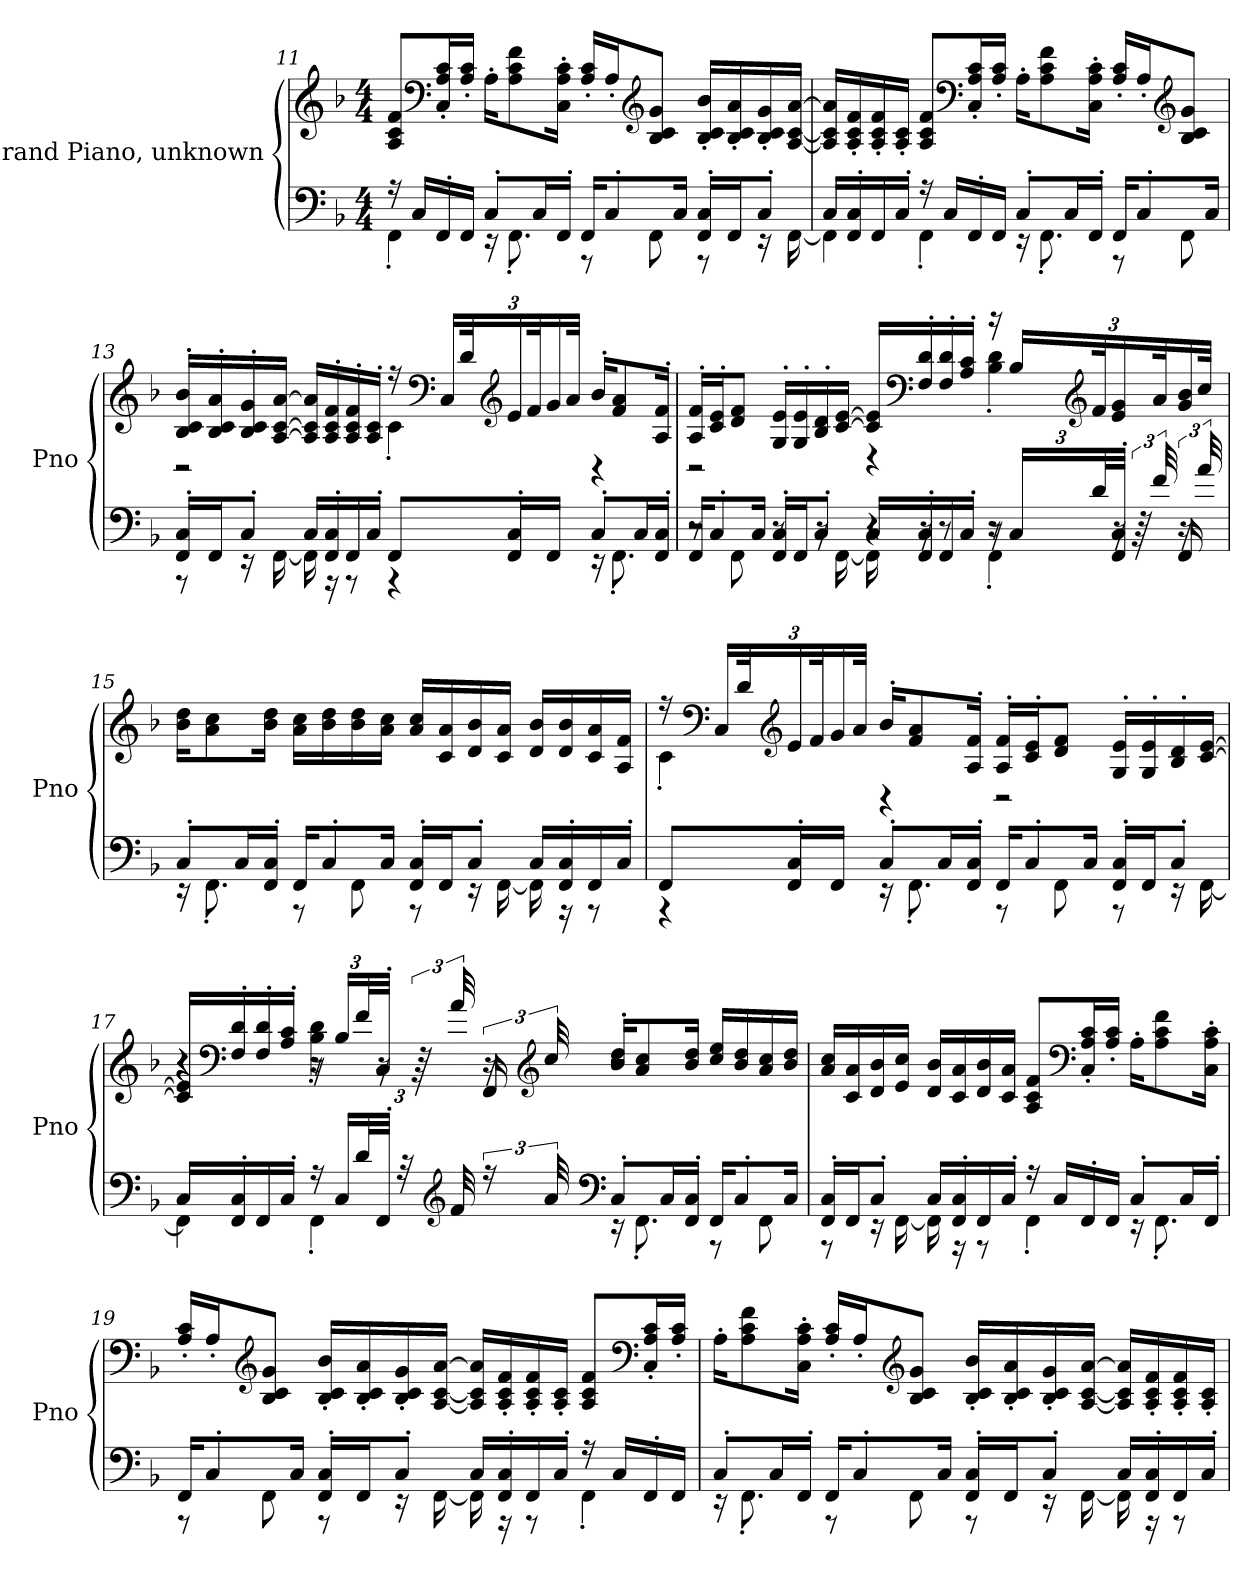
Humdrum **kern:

**kern	**kern
*part1	*part1
*staff2	*staff1
*I"Grand Piano, unknown	*
*I'Pno	*
!!LO:LB:g=z
*clefF4	*clefG2
*k[b-]	*k[b-]
*M4/4	*M4/4
=11	=11
*^	*
16r	4FF'\	8A/ 8c/ 8f/L
16C/LL	.	.
*	*	*clefF4
16FF'/	.	16C/' 16A/' 16c/'L
16FF/JJ	.	16A/' 16c/'JJ
8C'/L	16r	16A'\KL
.	8.FF'\	8A\ 8c\ 8f\
16C/L	.	.
16FF'/JJ	.	16C\' 16A\' 16c\'Jk
16FF/KL	8r	16A/' 16c/'LL
8C'/	.	16A'/J
*	*	*clefG2
.	8FF\	8B-/ 8c/ 8g/J
16C/Jk	.	.
16FF/' 16C/'LL	8r	16B-/' 16c/' 16b-/'LL
16FF/J	.	16B-/' 16c/' 16a/'
8C'/J	16r	16B-/' 16c/' 16g/'
.	[16FF\	[16A/ [16c/ [16a/JJ
=12	=12	=12
16C/LL	4FF\]	16A/] 16c/] 16a/]LL
16FF/' 16C/'	.	16A/' 16c/' 16f/'
16FF/	.	16A/' 16c/' 16f/'
16C'/JJ	.	16A/' 16c/'JJ
16r	4FF'\	8A/ 8c/ 8f/L
16C/LL	.	.
*	*	*clefF4
16FF'/	.	16C/' 16A/' 16c/'L
16FF/JJ	.	16A/' 16c/'JJ
8C'/L	16r	16A'\KL
.	8.FF'\	8A\ 8c\ 8f\
16C/L	.	.
16FF'/JJ	.	16C\' 16A\' 16c\'Jk
16FF/KL	8r	16A/' 16c/'LL
8C'/	.	16A'/J
*	*	*clefG2
.	8FF\	8B-/ 8c/ 8g/J
16C/Jk	.	.
!!LO:PB:g=z
=13	=13	=13
*	*	*^
16FF/' 16C/'LL	8r	16B-/' 16c/' 16b-/'LL	2r
16FF/J	.	16B-/' 16c/' 16a/'	.
8C'/J	16r	16B-/' 16c/' 16g/'	.
.	[16FF\	[16A/ [16c/ [16a/JJ	.
16C/LL	16FF\]	16A/] 16c/] 16a/]LL	.
16FF/' 16C/'	16r	16A/' 16c/' 16f/'	.
16FF/	8r	16A/' 16c/' 16f/'	.
16C'/JJ	.	16A/' 16c/'JJ	.
8FF/L	4r	16r	4c'\
*	*	*clefF4	*
*	*	*Xbrackettup	*
.	.	24C/LL	.
.	.	48d/K	.
*	*	*clefG2	*
16FF/' 16C/'L	.	24e/	.
.	.	48f/K	.
16FF/JJ	.	24g/	.
.	.	48a/JJk	.
8C'/L	16r	16b-'/KL	4r
.	8.FF'\	8f/ 8a/	.
16C/L	.	.	.
16FF/' 16C/'JJ	.	16A/' 16f/'Jk	.
!!LO:LB:g=z	!!
=14	=14	=14	=14
*	*^	*	*
16FF/KL	8r	2r	16A/' 16f/'LL	2r
8C'/	.	.	16c/' 16e/'J	.
.	8FF\	.	8d/ 8f/J	.
16C/Jk	.	.	.	.
16FF/' 16C/'LL	8r	.	16G/' 16e/'LL	.
16FF/J	.	.	16G/' 16e/'	.
8C'/J	16r	.	16B-/' 16d/'	.
.	[16FF\	.	[16c/ [16e/JJ	.
16C/LL	16FF\]	4r	16c/] 16e/]LL	4r
*	*	*	*clefF4	*
16FF/' 16C/'	16r	.	16F/' 16d/'	.
16FF/	8r	.	16F/' 16d/'	.
16C'/JJ	.	.	16A/' 16c/'JJ	.
16r	4FF'\	8r	16r	4B-\' 4d\'
*Xbrackettup	*	*	*	*
24C/LL	.	.	24B-/LL	.
*	*	*	*clefG2	*
48d/L	.	.	48f/K	.
32FF/' 32C/'JJJ	.	16r	24e/ 24g/	.
*brackettup	*	*	*	*
96r	.	.	.	.
48f/	.	.	48a/K	.
24r	.	16FF/	24g/ 24b-/	.
48a/	.	.	48cc/JJk	.
*	*v	*v	*	*
*	*	*v	*v
!!LO:LB:g=z
=15	=15	=15
8C'/L	16r	16b-\ 16dd\KL
.	8.FF'\	8a\ 8cc\
16C/L	.	.
16FF/' 16C/'JJ	.	16b-\ 16dd\Jk
16FF/KL	8r	16a\ 16cc\LL
8C'/	.	16b-\ 16dd\
.	8FF\	16b-\ 16dd\
16C/Jk	.	16a\ 16cc\JJ
16FF/' 16C/'LL	8r	16a/ 16cc/LL
16FF/J	.	16c/ 16a/
8C'/J	16r	16d/ 16b-/
.	[16FF\	16c/ 16a/JJ
16C/LL	16FF\]	16d/ 16b-/LL
16FF/' 16C/'	16r	16d/ 16b-/
16FF/	8r	16c/ 16a/
16C'/JJ	.	16A/ 16f/JJ
=16	=16	=16
*	*	*^
8FF/L	4r	16r	4c'\
*	*	*clefF4	*
.	.	24C/LL	.
.	.	48d/K	.
*	*	*clefG2	*
16FF/' 16C/'L	.	24e/	.
.	.	48f/K	.
16FF/JJ	.	24g/	.
.	.	48a/JJk	.
8C'/L	16r	16b-'/KL	4r
.	8.FF'\	8f/ 8a/	.
16C/L	.	.	.
16FF/' 16C/'JJ	.	16A/' 16f/'Jk	.
16FF/KL	8r	16A/' 16f/'LL	2r
8C'/	.	16c/' 16e/'J	.
.	8FF\	8d/ 8f/J	.
16C/Jk	.	.	.
16FF/' 16C/'LL	8r	16G/' 16e/'LL	.
16FF/J	.	16G/' 16e/'	.
8C'/J	16r	16B-/' 16d/'	.
.	[16FF\	[16c/ [16e/JJ	.
!!LO:LB:g=z
=17	=17	=17	=17
*	*	*	*^
16C/LL	4FF\]	16c/] 16e/]LL	4r	4r
*	*	*clefF4	*	*
16FF/' 16C/'	.	16F/' 16d/'	.	.
16FF/	.	16F/' 16d/'	.	.
16C'/JJ	.	16A/' 16c/'JJ	.	.
16r	4FF'\	16r	4B-\' 4d\'	8r
*Xbrackettup	*	*	*	*
24C/LL	.	24B-/LL	.	.
48d/L	.	48f/L	.	.
*brackettup	*	*	*	*
48FF'/JJJ	.	32C'/JJJ	.	16r
48r	.	.	.	.
*	*	*brackettup	*	*
.	.	96r	.	.
*clefG2	*	*	*	*
48f/	.	48a/	.	.
24r	.	24r	.	16FF/
*	*	*clefG2	*	*
48a/	.	48cc/	.	.
*clefF4	*	*	*	*
8C'/L	16r	16b-/' 16dd/'KL	2r	2r
.	8.FF'\	8a/ 8cc/	.	.
16C/L	.	.	.	.
16FF/' 16C/'JJ	.	16b-/ 16dd/Jk	.	.
16FF/KL	8r	16cc/ 16ee/LL	.	.
8C'/	.	16b-/ 16dd/	.	.
.	8FF\	16a/ 16cc/	.	.
16C/Jk	.	16b-/ 16dd/JJ	.	.
*	*	*v	*v	*v
!!LO:LB:g=z
=18	=18	=18
16FF/' 16C/'LL	8r	16a/ 16cc/LL
16FF/J	.	16c/ 16a/
8C'/J	16r	16d/ 16b-/
.	[16FF\	16e/ 16cc/JJ
16C/LL	16FF\]	16d/ 16b-/LL
16FF/' 16C/'	16r	16c/ 16a/
16FF/	8r	16d/ 16b-/
16C'/JJ	.	16c/ 16a/JJ
16r	4FF'\	8A/ 8c/ 8f/L
16C/LL	.	.
*	*	*clefF4
16FF'/	.	16C/' 16A/' 16c/'L
16FF/JJ	.	16A/' 16c/'JJ
8C'/L	16r	16A'\KL
.	8.FF'\	8A\ 8c\ 8f\
16C/L	.	.
16FF'/JJ	.	16C\' 16A\' 16c\'Jk
=19	=19	=19
16FF/KL	8r	16A/' 16c/'LL
8C'/	.	16A'/J
*	*	*clefG2
.	8FF\	8B-/ 8c/ 8g/J
16C/Jk	.	.
16FF/' 16C/'LL	8r	16B-/' 16c/' 16b-/'LL
16FF/J	.	16B-/' 16c/' 16a/'
8C'/J	16r	16B-/' 16c/' 16g/'
.	[16FF\	[16A/ [16c/ [16a/JJ
16C/LL	16FF\]	16A/] 16c/] 16a/]LL
16FF/' 16C/'	16r	16A/' 16c/' 16f/'
16FF/	8r	16A/' 16c/' 16f/'
16C'/JJ	.	16A/' 16c/'JJ
16r	4FF'\	8A/ 8c/ 8f/L
16C/LL	.	.
*	*	*clefF4
16FF'/	.	16C/' 16A/' 16c/'L
16FF/JJ	.	16A/' 16c/'JJ
!!LO:PB:g=z
=20	=20	=20
8C'/L	16r	16A'\KL
.	8.FF'\	8A\ 8c\ 8f\
16C/L	.	.
16FF'/JJ	.	16C\' 16A\' 16c\'Jk
16FF/KL	8r	16A/' 16c/'LL
8C'/	.	16A'/J
*	*	*clefG2
.	8FF\	8B-/ 8c/ 8g/J
16C/Jk	.	.
16FF/' 16C/'LL	8r	16B-/' 16c/' 16b-/'LL
16FF/J	.	16B-/' 16c/' 16a/'
8C'/J	16r	16B-/' 16c/' 16g/'
.	[16FF\	[16A/ [16c/ [16a/JJ
16C/LL	16FF\]	16A/] 16c/] 16a/]LL
16FF/' 16C/'	16r	16A/' 16c/' 16f/'
16FF/	8r	16A/' 16c/' 16f/'
16C'/JJ	.	16A/' 16c/'JJ
*v	*v	*
=	=
*-	*-
